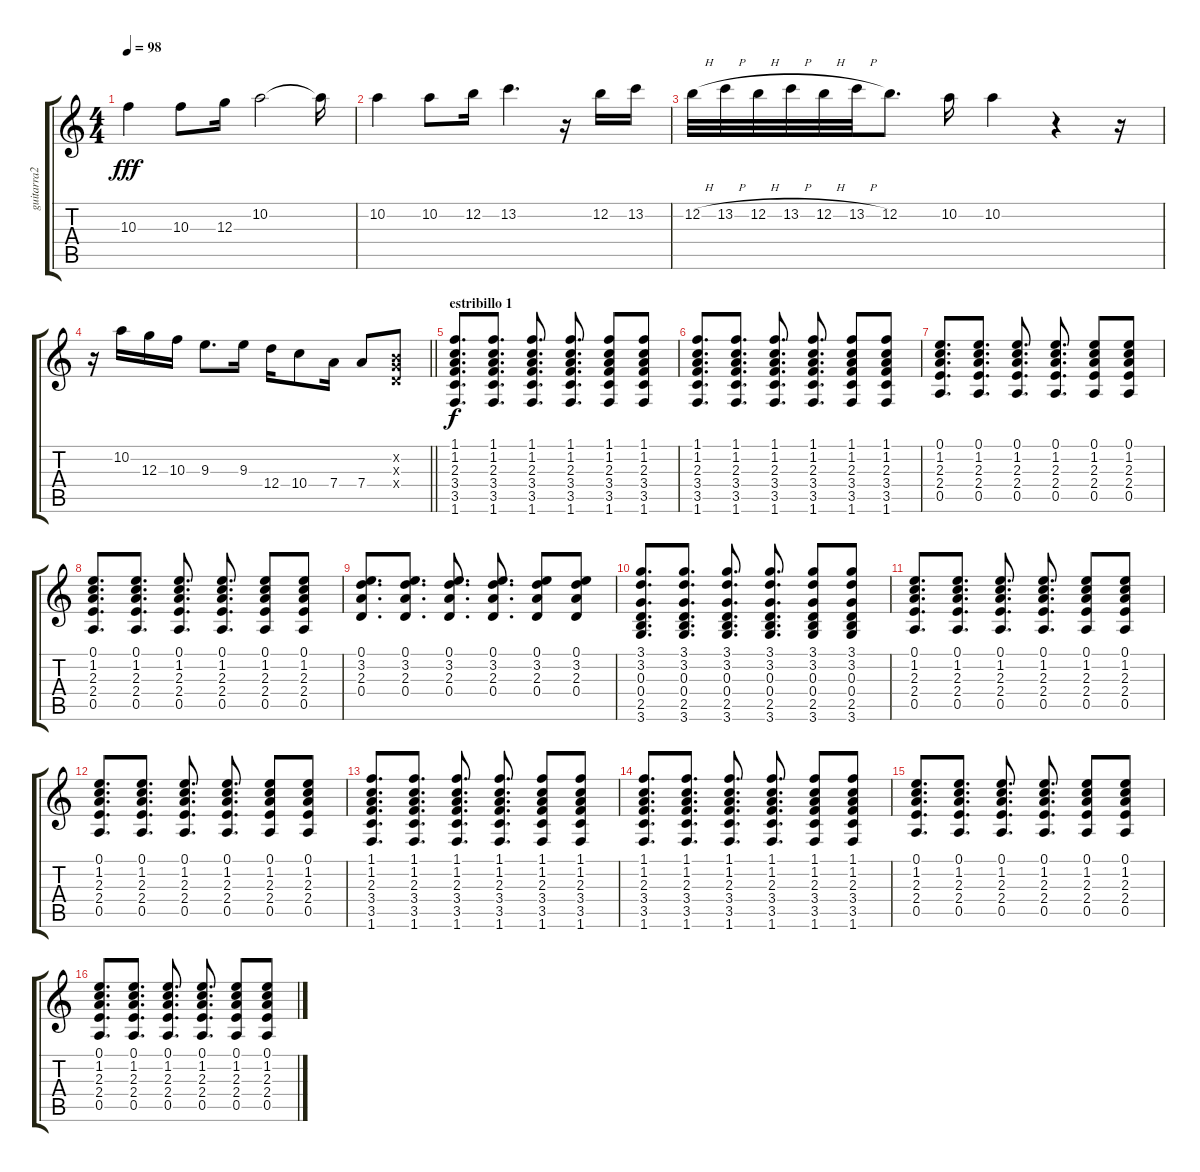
\track ("guitarra2" "guitarra2") {instrument acousticguitarnylon}
\staff {score tabs}
\tuning (E4 B3 G3 D3 A2 E2) {hide}
\ts (4 4)
\tempo 98
\clef g2
\ks c
10.3.4{dy fff} 10.3.8 12.3.16 10.2.2 10.2{t}.16 |
10.2.4 10.2.8 12.2.16 13.2.4{d} r.16 12.2.16 13.2.16 |
12.2{h}.32 13.2{h}.32 12.2{h}.32 13.2{h}.32 12.2{h}.32 13.2{h}.32 12.2.8{d} 10.2.16 10.2.4 r.4 r.16 |
\barLineRight lightlight
r.16 10.2.16 12.3.16 10.3.16 9.3.8{d} 9.3.16 12.4.16 10.4.8 7.4.16 7.4.8 (0.2{x} 0.3{x} 0.4{x}).8 |
\section ("" "estribillo 1")
(1.1 1.2 2.3 3.4 3.5 1.6).8{d dy f} (1.1 1.2 2.3 3.4 3.5 1.6).8{d} (1.1 1.2 2.3 3.4 3.5 1.6).8{d} (1.1 1.2 2.3 3.4 3.5 1.6).8{d} (1.1 1.2 2.3 3.4 3.5 1.6).8 (1.1 1.2 2.3 3.4 3.5 1.6).8 |
(1.1 1.2 2.3 3.4 3.5 1.6).8{d} (1.1 1.2 2.3 3.4 3.5 1.6).8{d} (1.1 1.2 2.3 3.4 3.5 1.6).8{d} (1.1 1.2 2.3 3.4 3.5 1.6).8{d} (1.1 1.2 2.3 3.4 3.5 1.6).8 (1.1 1.2 2.3 3.4 3.5 1.6).8 |
(0.1 1.2 2.3 2.4 0.5).8{d} (0.1 1.2 2.3 2.4 0.5).8{d} (0.1 1.2 2.3 2.4 0.5).8{d} (0.1 1.2 2.3 2.4 0.5).8{d} (0.1 1.2 2.3 2.4 0.5).8 (0.1 1.2 2.3 2.4 0.5).8 |
(0.1 1.2 2.3 2.4 0.5).8{d} (0.1 1.2 2.3 2.4 0.5).8{d} (0.1 1.2 2.3 2.4 0.5).8{d} (0.1 1.2 2.3 2.4 0.5).8{d} (0.1 1.2 2.3 2.4 0.5).8 (0.1 1.2 2.3 2.4 0.5).8 |
(0.1 3.2 2.3 0.4).8{d} (0.1 3.2 2.3 0.4).8{d} (0.1 3.2 2.3 0.4).8{d} (0.1 3.2 2.3 0.4).8{d} (0.1 3.2 2.3 0.4).8 (0.1 3.2 2.3 0.4).8 |
(3.1 3.2 0.3 0.4 2.5 3.6).8{d} (3.1 3.2 0.3 0.4 2.5 3.6).8{d} (3.1 3.2 0.3 0.4 2.5 3.6).8{d} (3.1 3.2 0.3 0.4 2.5 3.6).8{d} (3.1 3.2 0.3 0.4 2.5 3.6).8 (3.1 3.2 0.3 0.4 2.5 3.6).8 |
(0.1 1.2 2.3 2.4 0.5).8{d} (0.1 1.2 2.3 2.4 0.5).8{d} (0.1 1.2 2.3 2.4 0.5).8{d} (0.1 1.2 2.3 2.4 0.5).8{d} (0.1 1.2 2.3 2.4 0.5).8 (0.1 1.2 2.3 2.4 0.5).8 |
(0.1 1.2 2.3 2.4 0.5).8{d} (0.1 1.2 2.3 2.4 0.5).8{d} (0.1 1.2 2.3 2.4 0.5).8{d} (0.1 1.2 2.3 2.4 0.5).8{d} (0.1 1.2 2.3 2.4 0.5).8 (0.1 1.2 2.3 2.4 0.5).8 |
(1.1 1.2 2.3 3.4 3.5 1.6).8{d} (1.1 1.2 2.3 3.4 3.5 1.6).8{d} (1.1 1.2 2.3 3.4 3.5 1.6).8{d} (1.1 1.2 2.3 3.4 3.5 1.6).8{d} (1.1 1.2 2.3 3.4 3.5 1.6).8 (1.1 1.2 2.3 3.4 3.5 1.6).8 |
(1.1 1.2 2.3 3.4 3.5 1.6).8{d} (1.1 1.2 2.3 3.4 3.5 1.6).8{d} (1.1 1.2 2.3 3.4 3.5 1.6).8{d} (1.1 1.2 2.3 3.4 3.5 1.6).8{d} (1.1 1.2 2.3 3.4 3.5 1.6).8 (1.1 1.2 2.3 3.4 3.5 1.6).8 |
(0.1 1.2 2.3 2.4 0.5).8{d} (0.1 1.2 2.3 2.4 0.5).8{d} (0.1 1.2 2.3 2.4 0.5).8{d} (0.1 1.2 2.3 2.4 0.5).8{d} (0.1 1.2 2.3 2.4 0.5).8 (0.1 1.2 2.3 2.4 0.5).8 |
(0.1 1.2 2.3 2.4 0.5).8{d} (0.1 1.2 2.3 2.4 0.5).8{d} (0.1 1.2 2.3 2.4 0.5).8{d} (0.1 1.2 2.3 2.4 0.5).8{d} (0.1 1.2 2.3 2.4 0.5).8 (0.1 1.2 2.3 2.4 0.5).8
